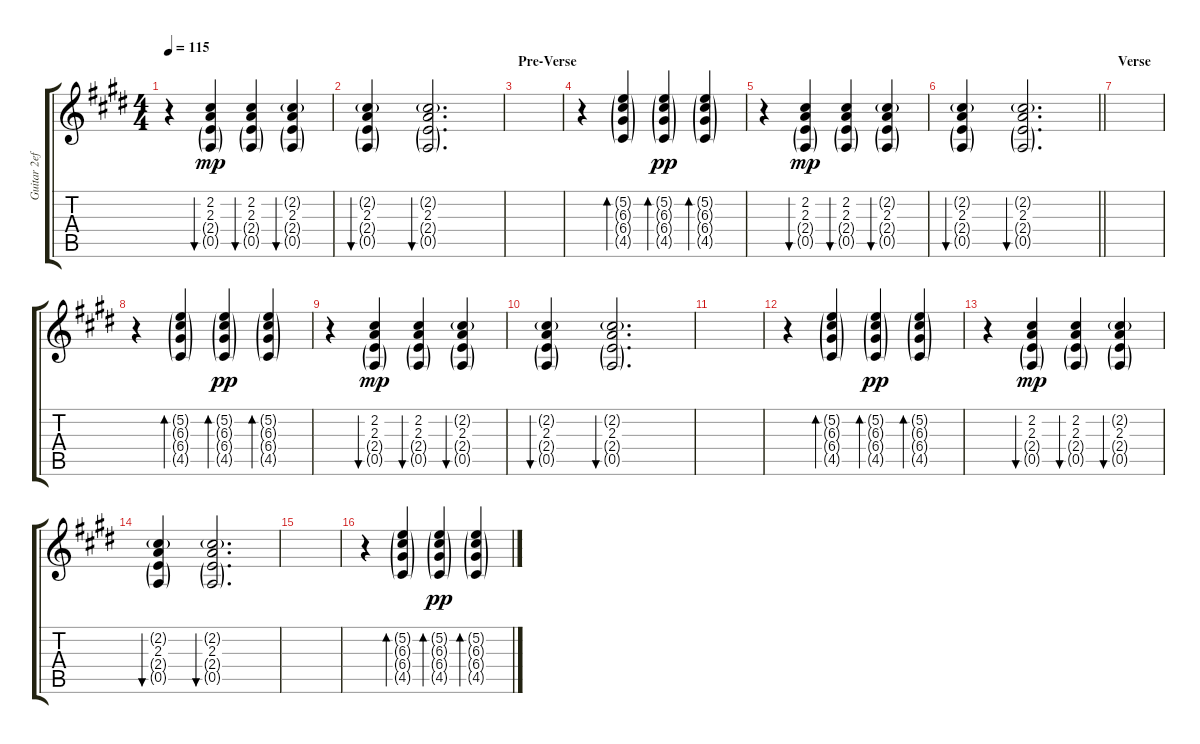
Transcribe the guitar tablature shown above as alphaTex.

\track ("Guitar 2efx" "Guitar 2ef") {instrument electricguitarjazz}
\staff {score tabs}
\tuning (E4 B3 G3 D3 A2 E2) {hide}
\ts (4 4)
\tempo 115
\clef g2
\ks c#minor
r.4{dy pp} (2.2 2.3 2.4{g} 0.5{g}).4{bu 480 dy mp} (2.2 2.3 2.4{g} 0.5{g}).4{bu 480} (2.2{g} 2.3 2.4{g} 0.5{g}).4{bu 480} |
(2.2{g} 2.3 2.4{g} 0.5{g}).4{bu 480} (2.2{g} 2.3 2.4{g} 0.5{g}).2{d bu 480} |
\section ("" "Pre-Verse")
|
r.4 (5.2{g} 6.3{g} 6.4{g} 4.5{g}).4{bd 480} (5.2{g} 6.3{g} 6.4{g} 4.5{g}).4{bd 480 dy pp} (5.2{g} 6.3{g} 6.4{g} 4.5{g}).4{bd 480} |
r.4 (2.2 2.3 2.4{g} 0.5{g}).4{bu 480 dy mp} (2.2 2.3 2.4{g} 0.5{g}).4{bu 480} (2.2{g} 2.3 2.4{g} 0.5{g}).4{bu 480} |
\barLineRight lightlight
(2.2{g} 2.3 2.4{g} 0.5{g}).4{bu 480} (2.2{g} 2.3 2.4{g} 0.5{g}).2{d bu 480} |
\section ("" "Verse")
|
r.4 (5.2{g} 6.3{g} 6.4{g} 4.5{g}).4{bd 480} (5.2{g} 6.3{g} 6.4{g} 4.5{g}).4{bd 480 dy pp} (5.2{g} 6.3{g} 6.4{g} 4.5{g}).4{bd 480} |
r.4 (2.2 2.3 2.4{g} 0.5{g}).4{bu 480 dy mp} (2.2 2.3 2.4{g} 0.5{g}).4{bu 480} (2.2{g} 2.3 2.4{g} 0.5{g}).4{bu 480} |
(2.2{g} 2.3 2.4{g} 0.5{g}).4{bu 480} (2.2{g} 2.3 2.4{g} 0.5{g}).2{d bu 480} |
|
r.4 (5.2{g} 6.3{g} 6.4{g} 4.5{g}).4{bd 480} (5.2{g} 6.3{g} 6.4{g} 4.5{g}).4{bd 480 dy pp} (5.2{g} 6.3{g} 6.4{g} 4.5{g}).4{bd 480} |
r.4 (2.2 2.3 2.4{g} 0.5{g}).4{bu 480 dy mp} (2.2 2.3 2.4{g} 0.5{g}).4{bu 480} (2.2{g} 2.3 2.4{g} 0.5{g}).4{bu 480} |
(2.2{g} 2.3 2.4{g} 0.5{g}).4{bu 480} (2.2{g} 2.3 2.4{g} 0.5{g}).2{d bu 480} |
|
r.4 (5.2{g} 6.3{g} 6.4{g} 4.5{g}).4{bd 480} (5.2{g} 6.3{g} 6.4{g} 4.5{g}).4{bd 480 dy pp} (5.2{g} 6.3{g} 6.4{g} 4.5{g}).4{bd 480}
